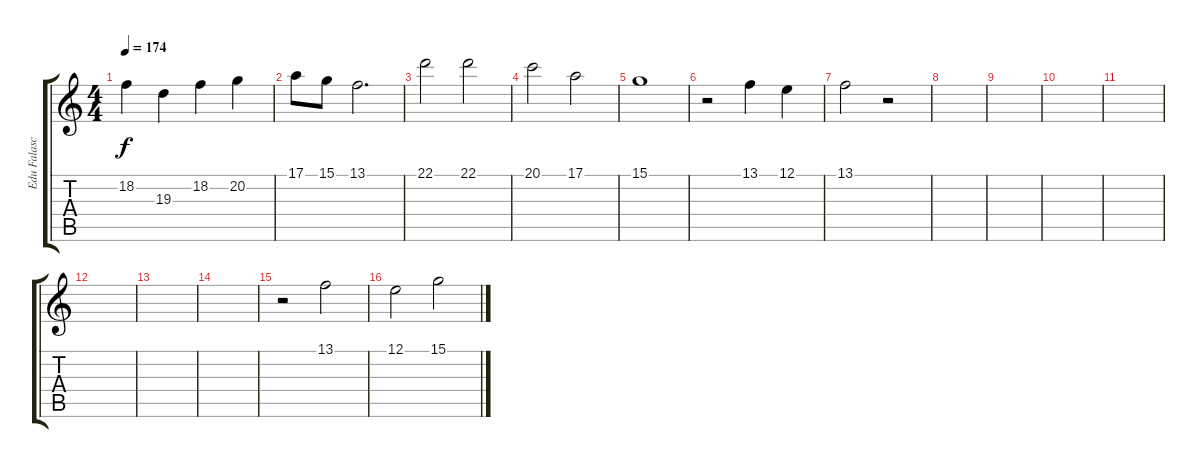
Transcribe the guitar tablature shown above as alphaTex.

\track ("Edu Falaschi" "Edu Falasc") {instrument pad4choir}
\staff {score tabs}
\tuning (E4 B3 G3 D3 A2 E2) {hide}
\ts (4 4)
\tempo 174
\clef g2
\ks c
18.2.4{dy f} 19.3.4 18.2.4 20.2.4 |
17.1.8 15.1.8 13.1.2{d} |
22.1.2 22.1.2 |
20.1.2 17.1.2 |
15.1.1 |
r.2 13.1.4 12.1.4 |
13.1.2 r.2 |
|
|
|
|
|
|
|
r.2 13.1.2 |
12.1.2 15.1.2
